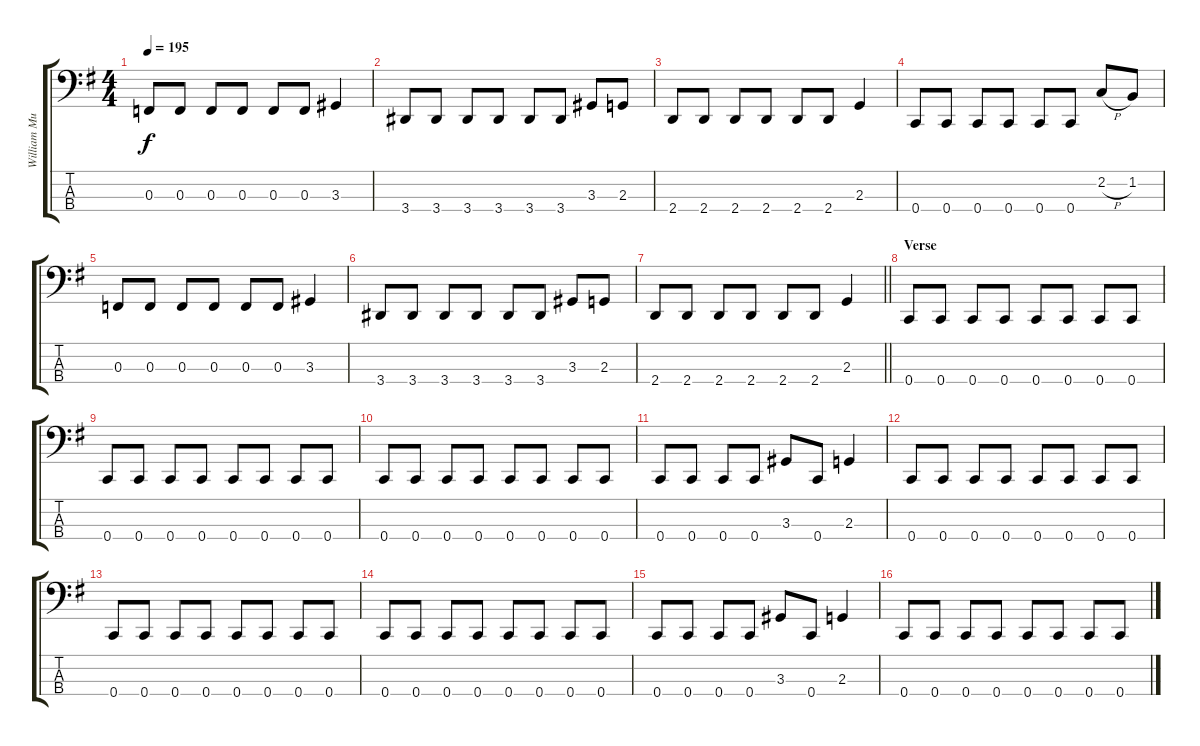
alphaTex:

\track ("William Murderface" "William Mu") {instrument electricbassfinger}
\staff {score tabs}
\tuning (Eb2 Bb1 F1 C1) {hide}
\ts (4 4)
\tempo 195
\clef f4
\ks eminor
0.3.8{dy f} 0.3.8 0.3.8 0.3.8 0.3.8 0.3.8 3.3.4 |
3.4.8 3.4.8 3.4.8 3.4.8 3.4.8 3.4.8 3.3.8 2.3.8 |
2.4.8 2.4.8 2.4.8 2.4.8 2.4.8 2.4.8 2.3.4 |
0.4.8 0.4.8 0.4.8 0.4.8 0.4.8 0.4.8 2.2{h}.8 1.2.8 |
0.3.8 0.3.8 0.3.8 0.3.8 0.3.8 0.3.8 3.3.4 |
3.4.8 3.4.8 3.4.8 3.4.8 3.4.8 3.4.8 3.3.8 2.3.8 |
\barLineRight lightlight
2.4.8 2.4.8 2.4.8 2.4.8 2.4.8 2.4.8 2.3.4 |
\section ("" "Verse")
0.4.8 0.4.8 0.4.8 0.4.8 0.4.8 0.4.8 0.4.8 0.4.8 |
0.4.8 0.4.8 0.4.8 0.4.8 0.4.8 0.4.8 0.4.8 0.4.8 |
0.4.8 0.4.8 0.4.8 0.4.8 0.4.8 0.4.8 0.4.8 0.4.8 |
0.4.8 0.4.8 0.4.8 0.4.8 3.3.8 0.4.8 2.3.4 |
0.4.8 0.4.8 0.4.8 0.4.8 0.4.8 0.4.8 0.4.8 0.4.8 |
0.4.8 0.4.8 0.4.8 0.4.8 0.4.8 0.4.8 0.4.8 0.4.8 |
0.4.8 0.4.8 0.4.8 0.4.8 0.4.8 0.4.8 0.4.8 0.4.8 |
0.4.8 0.4.8 0.4.8 0.4.8 3.3.8 0.4.8 2.3.4 |
0.4.8 0.4.8 0.4.8 0.4.8 0.4.8 0.4.8 0.4.8 0.4.8
